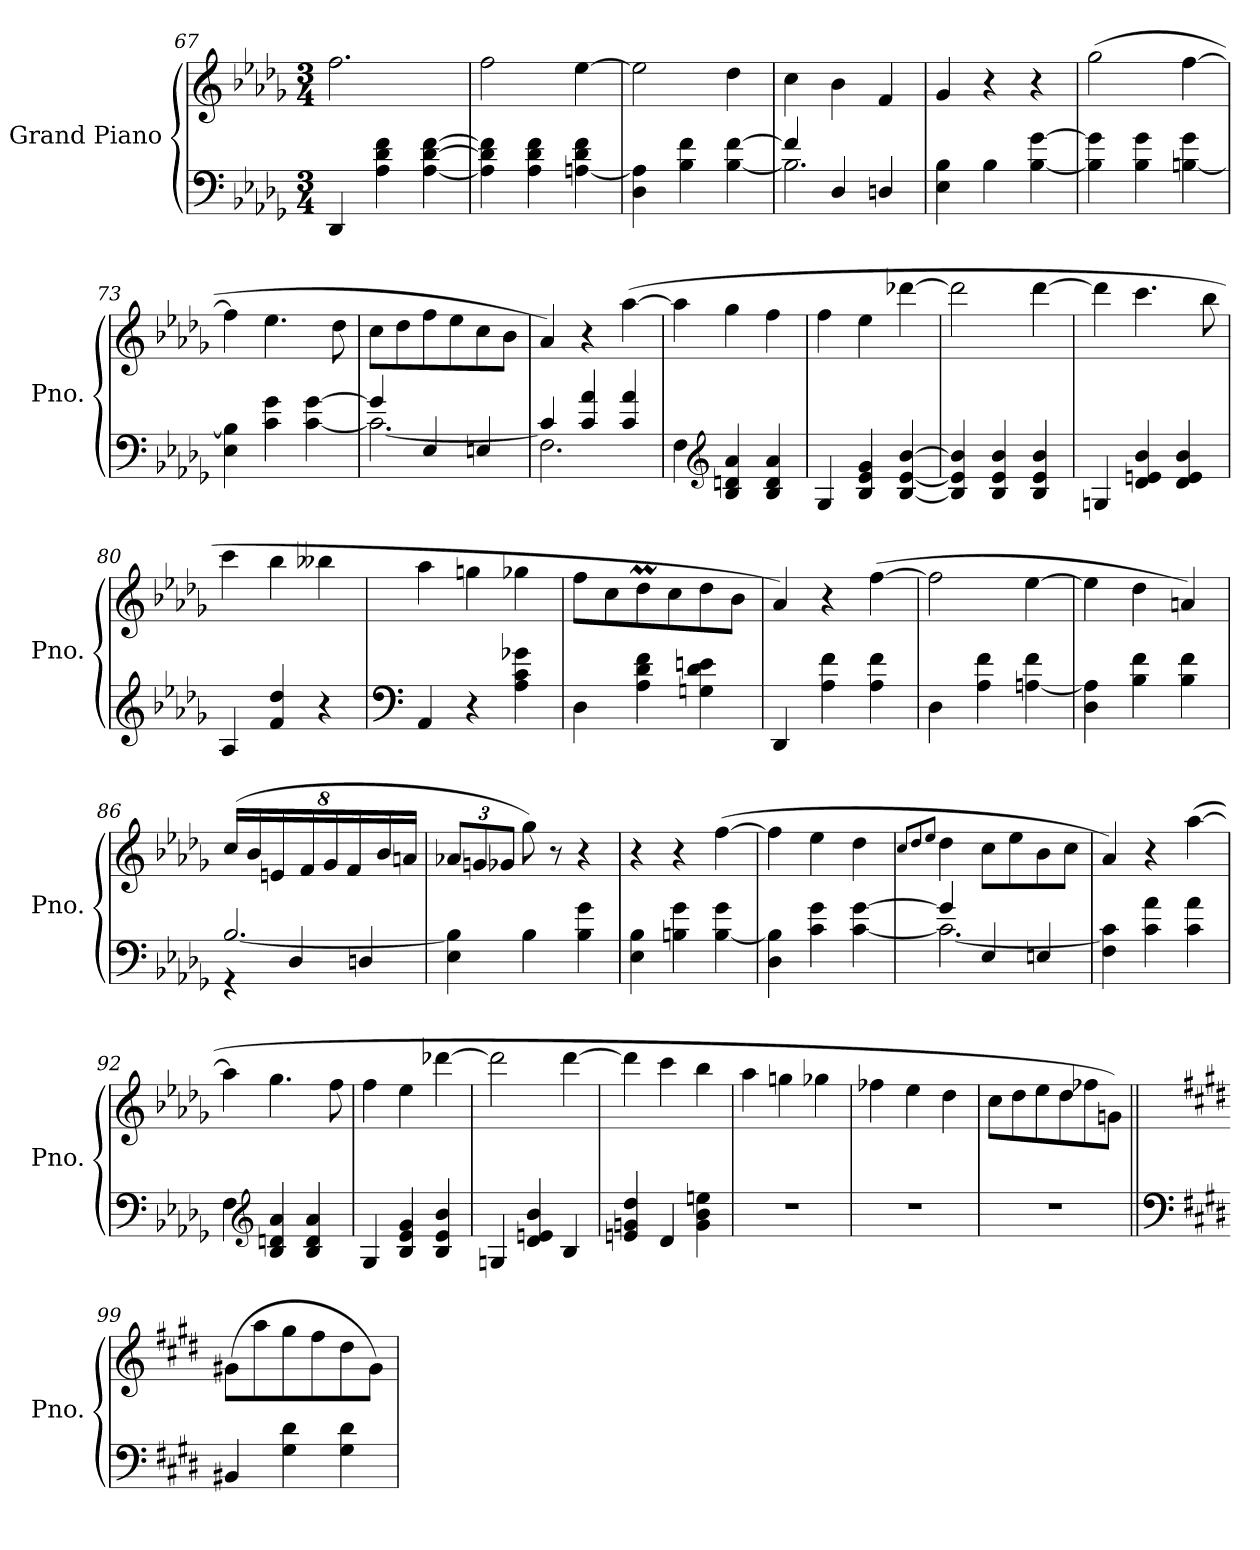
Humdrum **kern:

**kern	**kern
*part1	*part1
*staff2	*staff1
*I"Grand Piano	*
*I'Pno.	*
*clefF4	*clefG2
*k[b-e-a-d-g-]	*k[b-e-a-d-g-]
*M3/4	*M3/4
=67	=67
4DD-/	2.ff\
4A-\ 4d-\ 4f\	.
[4A-\ [4d-\ [4f\	.
=68	=68
4A-\] 4d-\] 4f\]	2ff\
4A-\ 4d-\ 4f\	.
[4An\ 4d-\ 4f\	[4ee-\
=69	=69
4D-\ 4A\]	2ee-\]
4B-\ 4f\	.
[4B-\ [4f\	4dd-\
=70	=70
*^	*
4f/]	2.B-\]	4cc\
4D-/	.	4b-\
4Dn/	.	4f/
*v	*v	*
=71	=71
4E-\ 4B-\	4g-/
4B-\	4r
[4B-\ [4g-\	4r
=72	=72
4B-\] 4g-\]	(>2gg-\
4B-\ 4g-\	.
[4Bn\ 4g-\	[4ff\
!!LO:PB:g=z
=73	=73
4E-\ 4B\]	4ff\]
4c\ 4g-\	4.ee-\
[4c\ [4g-\	.
.	8dd-\
=74	=74
*^	*
4g-/]	2.c\_	8cc\L
.	.	8dd-\
4E-/	.	8ff\
.	.	8ee-\
4En/	.	8cc\
.	.	8b-\J
=75	=75	=75
4c/]	2.F\	4a-/)
4c/ 4a-/	.	4r
4c/ 4a-/	.	(>[4aa-\
*v	*v	*
=76	=76
4F\	4aa-\]
*clefG2	*
4B-/ 4dn/ 4a-/	4gg-\
4B-/ 4d/ 4a-/	4ff\
=77	=77
4G-/	4ff\
4B-/ 4e-/ 4g-/	4ee-\
[4B-/ [4e-/ [4b-/	[4ddd-X\
=78	=78
4B-/] 4e-/] 4b-/]	2ddd-\]
4B-/ 4e-/ 4b-/	.
4B-/ 4e-/ 4b-/	[4ddd-\
=79	=79
4Gn/	4ddd-\]
4d-/ 4en/ 4b-/	4.ccc\
4d-/ 4e/ 4b-/	.
.	8bb-\
=80	=80
4A-/	4ccc\
4f/ 4dd-/	4bb-\
4r	4bb--X\
!!LO:LB:g=z
=81	=81
*clefF4	*
4AA-/	4aa-\
4r	4ggn\
4A-\ 4c\ 4g-X\	4gg-X\
=82	=82
4D-\	8ff\L
.	8cc\
4A-\ 4d-\ 4f\	8dd-M\
.	8cc\
4Gn\ 4d-\ 4en\	8dd-\
.	8b-\J
=83	=83
4DD-/	4a-/)
4A-\ 4f\	4r
4A-\ 4f\	(>[4ff\
=84	=84
4D-\	2ff\]
4A-\ 4f\	.
[4An\ 4f\	[4ee-\
=85	=85
4D-\ 4A\]	4ee-\]
4B-\ 4f\	4dd-\
4B-\ 4f\	4an/)
=86	=86
*^	*
*	*	*Xbrackettup
4rGG	[2.B-/	(>32%3cc/L
.	.	32%3b-/
.	.	32%3en/
4D-/	.	.
.	.	32%3f/
.	.	32%3g-/
.	.	32%3f/
4Dn/	.	.
.	.	32%3b-/
.	.	32%3an/J
*v	*v	*
=87	=87
4E-\ 4B-\]	12a-X/L
.	12gn/
.	12g-X/J
4B-\	8gg-\)
.	8r
4B-\ 4g-\	4r
!!LO:LB:g=z
=88	=88
4E-\ 4B-\	4r
4Bn\ 4g-\	4r
[4B\ 4g-\	(>[4ff\
=89	=89
4D-\ 4B\]	4ff\]
4c\ 4g-\	4ee-\
[4c\ [4g-\	4dd-\
=90	=90
.	8qcc/L
.	8qdd-/
.	8qee-/J
*^	*
4g-/]	2.c\_	4dd-\
4E-/	.	8cc\L
.	.	8ee-\
4En/	.	8b-\
.	.	8cc\J
*v	*v	*
=91	=91
4F\ 4c\]	4a-/)
4c\ 4a-\	4r
4c\ 4a-\	(>[4aa-\
=92	=92
4F\	4aa-\]
*clefG2	*
4B-/ 4dn/ 4a-/	4.gg-\
4B-/ 4d/ 4a-/	.
.	8ff\
=93	=93
4G-/	4ff\
4B-/ 4e-/ 4g-/	4ee-\
4B-/ 4e-/ 4b-/	[4ddd-X\
=94	=94
4Gn/	2ddd-\]
4d-/ 4en/ 4b-/	.
4B-/	[4ddd-\
=95	=95
4en/ 4gn/ 4dd-/	4ddd-\]
4d-/	4ccc\
4g\ 4b-\ 4een\	4bb-\
!!LO:LB:g=z
=96	=96
2.r	4aa-\
.	4ggn\
.	4gg-X\
=97	=97
2.r	4ff-X\
.	4ee-\
.	4dd-\
=98	=98
2.r	8cc\L
.	8dd-\
.	8ee-\
.	8dd-\
.	8ff-X\
.	8gn\J)
=99||	=99||
*clefF4	*
*k[f#c#g#d#]	*k[f#c#g#d#]
*	*MM140
4BB#X/	(>8g#X\L
.	8aa\
4G#\ 4d#\	8gg#\
.	8ff#\
4G#\ 4d#\	8dd#\
.	8g#\J)
=	=
*-	*-
